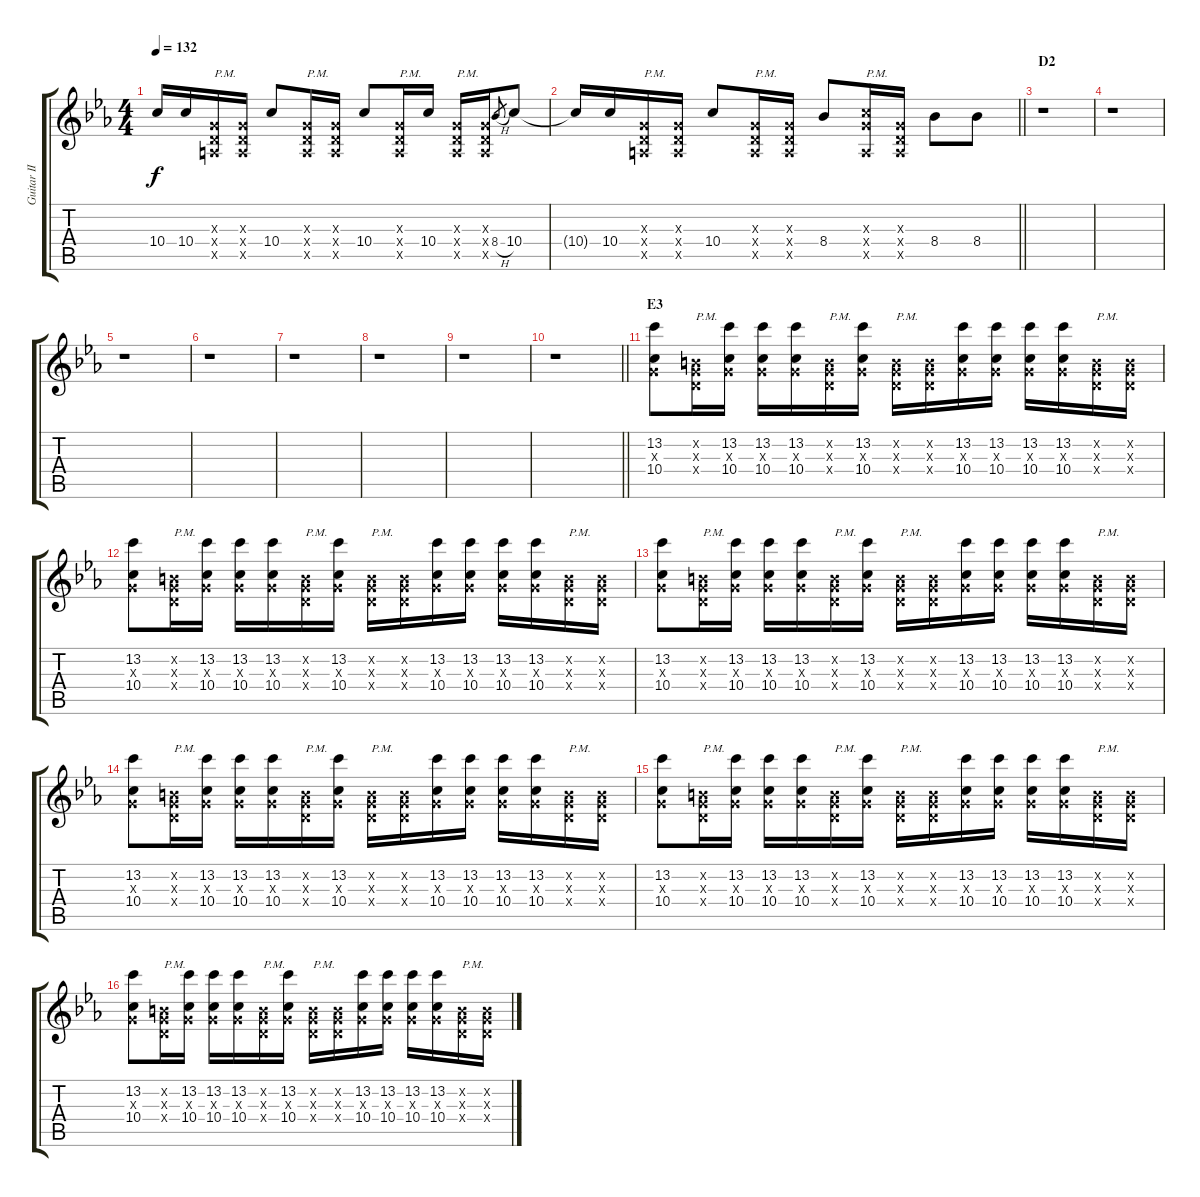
\track ("Guitar II" "Guitar II") {instrument distortionguitar}
\staff {score tabs}
\tuning (E4 B3 G3 D3 A2 E2) {hide}
\ts (4 4)
\tempo 132
\clef g2
\ks eb
10.4{t}.16{dy f} 10.4.16 (0.3{x} 0.4{x} 0.5{x}).16{txt "P.M."} (0.3{x} 0.4{x} 0.5{x}).16 10.4.8 (0.3{x} 0.4{x} 0.5{x}).16{txt "P.M."} (0.3{x} 0.4{x} 0.5{x}).16 10.4.8 (0.3{x} 0.4{x} 0.5{x}).16{txt "P.M."} 10.4.16 (0.3{x} 0.4{x} 0.5{x}).16{txt "P.M."} (0.3{x} 0.4{x} 0.5{x}).16 8.4{h}.8{gr} 10.4.8 |
\barLineRight lightlight
10.4{t}.16 10.4.16 (0.3{x} 0.4{x} 0.5{x}).16{txt "P.M."} (0.3{x} 0.4{x} 0.5{x}).16 10.4.8 (0.3{x} 0.4{x} 0.5{x}).16{txt "P.M."} (0.3{x} 0.4{x} 0.5{x}).16 8.4.8 (0.3{x} 10.4{x} 0.5{x}).16{txt "P.M."} (0.3{x} 0.4{x} 0.5{x}).16 8.4.8 8.4.8 |
\section ("" "D2")
r.1 |
r.1 |
r.1 |
r.1 |
r.1 |
r.1 |
r.1 |
\barLineRight lightlight
r.1 |
\section ("" "E3")
(13.2 0.3{x} 10.4).8 (0.2{x} 0.3{x} 0.4{x}).16{txt "P.M."} (13.2 0.3{x} 10.4).16 (13.2 0.3{x} 10.4).16 (13.2 0.3{x} 10.4).16 (0.2{x} 0.3{x} 0.4{x}).16{txt "P.M."} (13.2 0.3{x} 10.4).16 (0.2{x} 0.3{x} 0.4{x}).16{txt "P.M."} (0.2{x} 0.3{x} 0.4{x}).16 (13.2 0.3{x} 10.4).16 (13.2 0.3{x} 10.4).16 (13.2 0.3{x} 10.4).16 (13.2 0.3{x} 10.4).16 (0.2{x} 0.3{x} 0.4{x}).16{txt "P.M."} (0.2{x} 0.3{x} 0.4{x}).16 |
(13.2 0.3{x} 10.4).8 (0.2{x} 0.3{x} 0.4{x}).16{txt "P.M."} (13.2 0.3{x} 10.4).16 (13.2 0.3{x} 10.4).16 (13.2 0.3{x} 10.4).16 (0.2{x} 0.3{x} 0.4{x}).16{txt "P.M."} (13.2 0.3{x} 10.4).16 (0.2{x} 0.3{x} 0.4{x}).16{txt "P.M."} (0.2{x} 0.3{x} 0.4{x}).16 (13.2 0.3{x} 10.4).16 (13.2 0.3{x} 10.4).16 (13.2 0.3{x} 10.4).16 (13.2 0.3{x} 10.4).16 (0.2{x} 0.3{x} 0.4{x}).16{txt "P.M."} (0.2{x} 0.3{x} 0.4{x}).16 |
(13.2 0.3{x} 10.4).8 (0.2{x} 0.3{x} 0.4{x}).16{txt "P.M."} (13.2 0.3{x} 10.4).16 (13.2 0.3{x} 10.4).16 (13.2 0.3{x} 10.4).16 (0.2{x} 0.3{x} 0.4{x}).16{txt "P.M."} (13.2 0.3{x} 10.4).16 (0.2{x} 0.3{x} 0.4{x}).16{txt "P.M."} (0.2{x} 0.3{x} 0.4{x}).16 (13.2 0.3{x} 10.4).16 (13.2 0.3{x} 10.4).16 (13.2 0.3{x} 10.4).16 (13.2 0.3{x} 10.4).16 (0.2{x} 0.3{x} 0.4{x}).16{txt "P.M."} (0.2{x} 0.3{x} 0.4{x}).16 |
(13.2 0.3{x} 10.4).8 (0.2{x} 0.3{x} 0.4{x}).16{txt "P.M."} (13.2 0.3{x} 10.4).16 (13.2 0.3{x} 10.4).16 (13.2 0.3{x} 10.4).16 (0.2{x} 0.3{x} 0.4{x}).16{txt "P.M."} (13.2 0.3{x} 10.4).16 (0.2{x} 0.3{x} 0.4{x}).16{txt "P.M."} (0.2{x} 0.3{x} 0.4{x}).16 (13.2 0.3{x} 10.4).16 (13.2 0.3{x} 10.4).16 (13.2 0.3{x} 10.4).16 (13.2 0.3{x} 10.4).16 (0.2{x} 0.3{x} 0.4{x}).16{txt "P.M."} (0.2{x} 0.3{x} 0.4{x}).16 |
(13.2 0.3{x} 10.4).8 (0.2{x} 0.3{x} 0.4{x}).16{txt "P.M."} (13.2 0.3{x} 10.4).16 (13.2 0.3{x} 10.4).16 (13.2 0.3{x} 10.4).16 (0.2{x} 0.3{x} 0.4{x}).16{txt "P.M."} (13.2 0.3{x} 10.4).16 (0.2{x} 0.3{x} 0.4{x}).16{txt "P.M."} (0.2{x} 0.3{x} 0.4{x}).16 (13.2 0.3{x} 10.4).16 (13.2 0.3{x} 10.4).16 (13.2 0.3{x} 10.4).16 (13.2 0.3{x} 10.4).16 (0.2{x} 0.3{x} 0.4{x}).16{txt "P.M."} (0.2{x} 0.3{x} 0.4{x}).16 |
(13.2 0.3{x} 10.4).8 (0.2{x} 0.3{x} 0.4{x}).16{txt "P.M."} (13.2 0.3{x} 10.4).16 (13.2 0.3{x} 10.4).16 (13.2 0.3{x} 10.4).16 (0.2{x} 0.3{x} 0.4{x}).16{txt "P.M."} (13.2 0.3{x} 10.4).16 (0.2{x} 0.3{x} 0.4{x}).16{txt "P.M."} (0.2{x} 0.3{x} 0.4{x}).16 (13.2 0.3{x} 10.4).16 (13.2 0.3{x} 10.4).16 (13.2 0.3{x} 10.4).16 (13.2 0.3{x} 10.4).16 (0.2{x} 0.3{x} 0.4{x}).16{txt "P.M."} (0.2{x} 0.3{x} 0.4{x}).16
